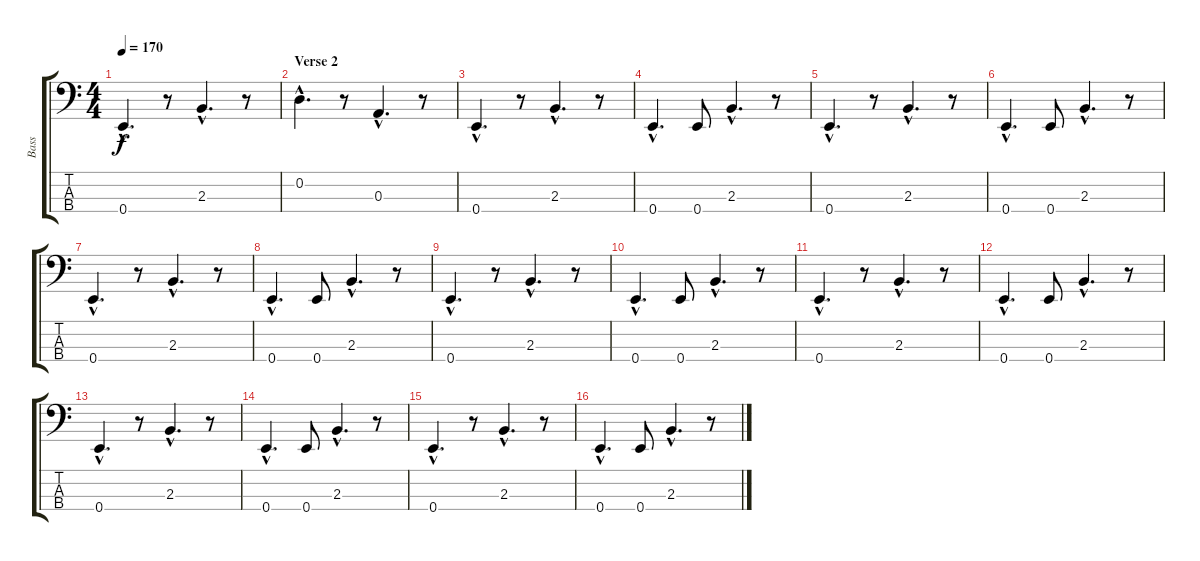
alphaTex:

\track ("Bass" "Bass") {instrument electricbassfinger}
\staff {score tabs}
\tuning (G2 D2 A1 E1) {hide}
\ts (4 4)
\tempo 170
\clef f4
\ks c
0.4{hac}.4{d dy f} r.8 2.3{hac}.4{d} r.8 |
\section ("" "Verse 2")
0.2{hac}.4{d} r.8 0.3{hac}.4{d} r.8 |
0.4{hac}.4{d} r.8 2.3{hac}.4{d} r.8 |
0.4{hac}.4{d} 0.4.8 2.3{hac}.4{d} r.8 |
0.4{hac}.4{d} r.8 2.3{hac}.4{d} r.8 |
0.4{hac}.4{d} 0.4.8 2.3{hac}.4{d} r.8 |
0.4{hac}.4{d} r.8 2.3{hac}.4{d} r.8 |
0.4{hac}.4{d} 0.4.8 2.3{hac}.4{d} r.8 |
0.4{hac}.4{d} r.8 2.3{hac}.4{d} r.8 |
0.4{hac}.4{d} 0.4.8 2.3{hac}.4{d} r.8 |
0.4{hac}.4{d} r.8 2.3{hac}.4{d} r.8 |
0.4{hac}.4{d} 0.4.8 2.3{hac}.4{d} r.8 |
0.4{hac}.4{d} r.8 2.3{hac}.4{d} r.8 |
0.4{hac}.4{d} 0.4.8 2.3{hac}.4{d} r.8 |
0.4{hac}.4{d} r.8 2.3{hac}.4{d} r.8 |
0.4{hac}.4{d} 0.4.8 2.3{hac}.4{d} r.8
